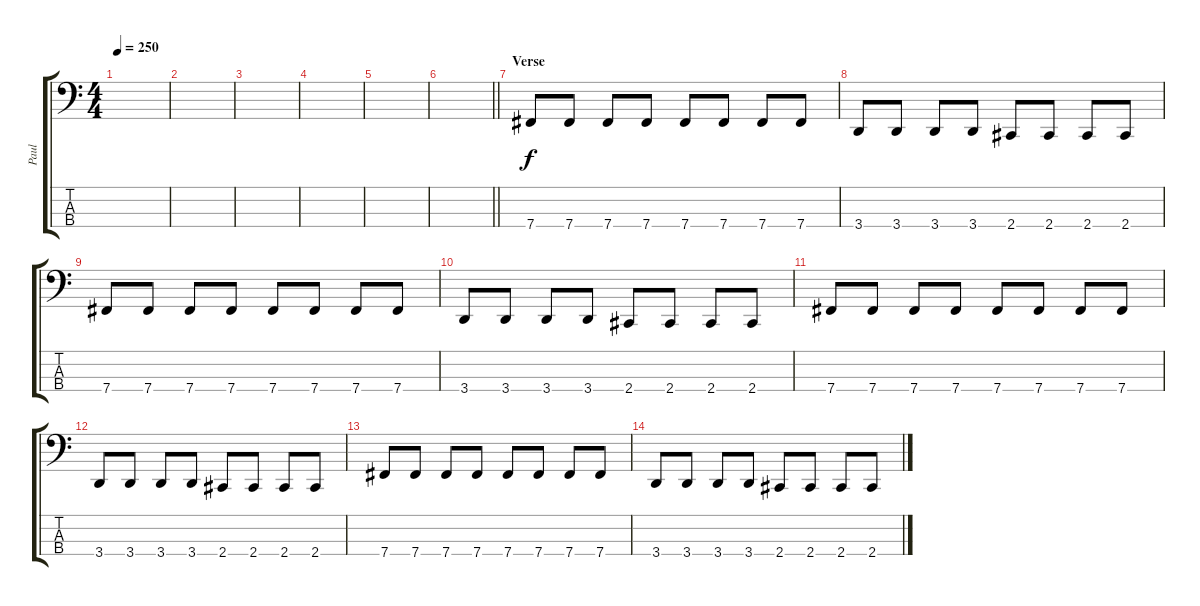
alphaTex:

\track ("Paul" "Paul") {instrument electricbasspick}
\staff {score tabs}
\tuning (E2 B1 Gb1 B0) {hide}
\ts (4 4)
\tempo 250
\clef f4
\ks c
|
|
|
|
|
\barLineRight lightlight
|
\section ("" "Verse")
7.4.8 7.4.8 7.4.8 7.4.8 7.4.8 7.4.8 7.4.8 7.4.8 |
3.4.8 3.4.8 3.4.8 3.4.8 2.4.8 2.4.8 2.4.8 2.4.8 |
7.4.8 7.4.8 7.4.8 7.4.8 7.4.8 7.4.8 7.4.8 7.4.8 |
3.4.8 3.4.8 3.4.8 3.4.8 2.4.8 2.4.8 2.4.8 2.4.8 |
7.4.8 7.4.8 7.4.8 7.4.8 7.4.8 7.4.8 7.4.8 7.4.8 |
3.4.8 3.4.8 3.4.8 3.4.8 2.4.8 2.4.8 2.4.8 2.4.8 |
7.4.8 7.4.8 7.4.8 7.4.8 7.4.8 7.4.8 7.4.8 7.4.8 |
3.4.8 3.4.8 3.4.8 3.4.8 2.4.8 2.4.8 2.4.8 2.4.8
